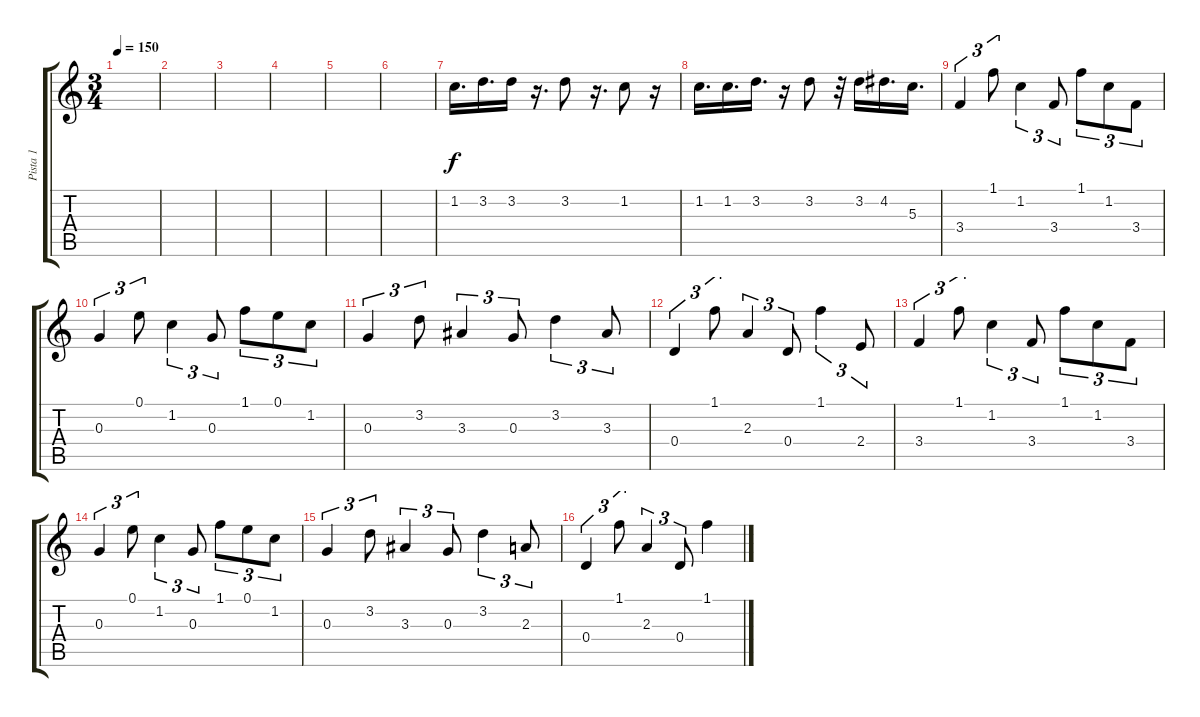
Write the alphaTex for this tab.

\track ("Pista 1" "Pista 1") {instrument acousticguitarsteel}
\staff {score tabs}
\tuning (E4 B3 G3 D3 A2 E2) {hide}
\ts (3 4)
\tempo 150
\clef g2
\ks c
|
|
|
|
|
|
1.2.16{d volume 10} 3.2.16{d} 3.2.16 r.16{d} 3.2.8 r.16{d} 1.2.8 r.16 |
1.2.16{d} 1.2.16{d} 3.2.16{d} r.16 3.2.8 r.32 3.2.16 4.2.16{d} 5.3.16{d} |
3.4.4{tu (3 2) volume 14} 1.1.8{tu (3 2)} 1.2.4{tu (3 2)} 3.4.8{tu (3 2)} 1.1.8{tu (3 2)} 1.2.8{tu (3 2)} 3.4.8{tu (3 2)} |
0.3.4{tu (3 2)} 0.1.8{tu (3 2)} 1.2.4{tu (3 2)} 0.3.8{tu (3 2)} 1.1.8{tu (3 2)} 0.1.8{tu (3 2)} 1.2.8{tu (3 2)} |
0.3.4{tu (3 2)} 3.2.8{tu (3 2)} 3.3.4{tu (3 2)} 0.3.8{tu (3 2)} 3.2.4{tu (3 2)} 3.3.8{tu (3 2)} |
0.4.4{tu (3 2)} 1.1.8{tu (3 2)} 2.3.4{tu (3 2)} 0.4.8{tu (3 2)} 1.1.4{tu (3 2)} 2.4.8{tu (3 2)} |
3.4.4{tu (3 2) volume 14} 1.1.8{tu (3 2)} 1.2.4{tu (3 2)} 3.4.8{tu (3 2)} 1.1.8{tu (3 2)} 1.2.8{tu (3 2)} 3.4.8{tu (3 2)} |
0.3.4{tu (3 2)} 0.1.8{tu (3 2)} 1.2.4{tu (3 2)} 0.3.8{tu (3 2)} 1.1.8{tu (3 2)} 0.1.8{tu (3 2)} 1.2.8{tu (3 2)} |
0.3.4{tu (3 2)} 3.2.8{tu (3 2)} 3.3.4{tu (3 2)} 0.3.8{tu (3 2)} 3.2.4{tu (3 2)} 2.3.8{tu (3 2)} |
0.4.4{tu (3 2)} 1.1.8{tu (3 2)} 2.3.4{tu (3 2)} 0.4.8{tu (3 2)} 1.1.4
